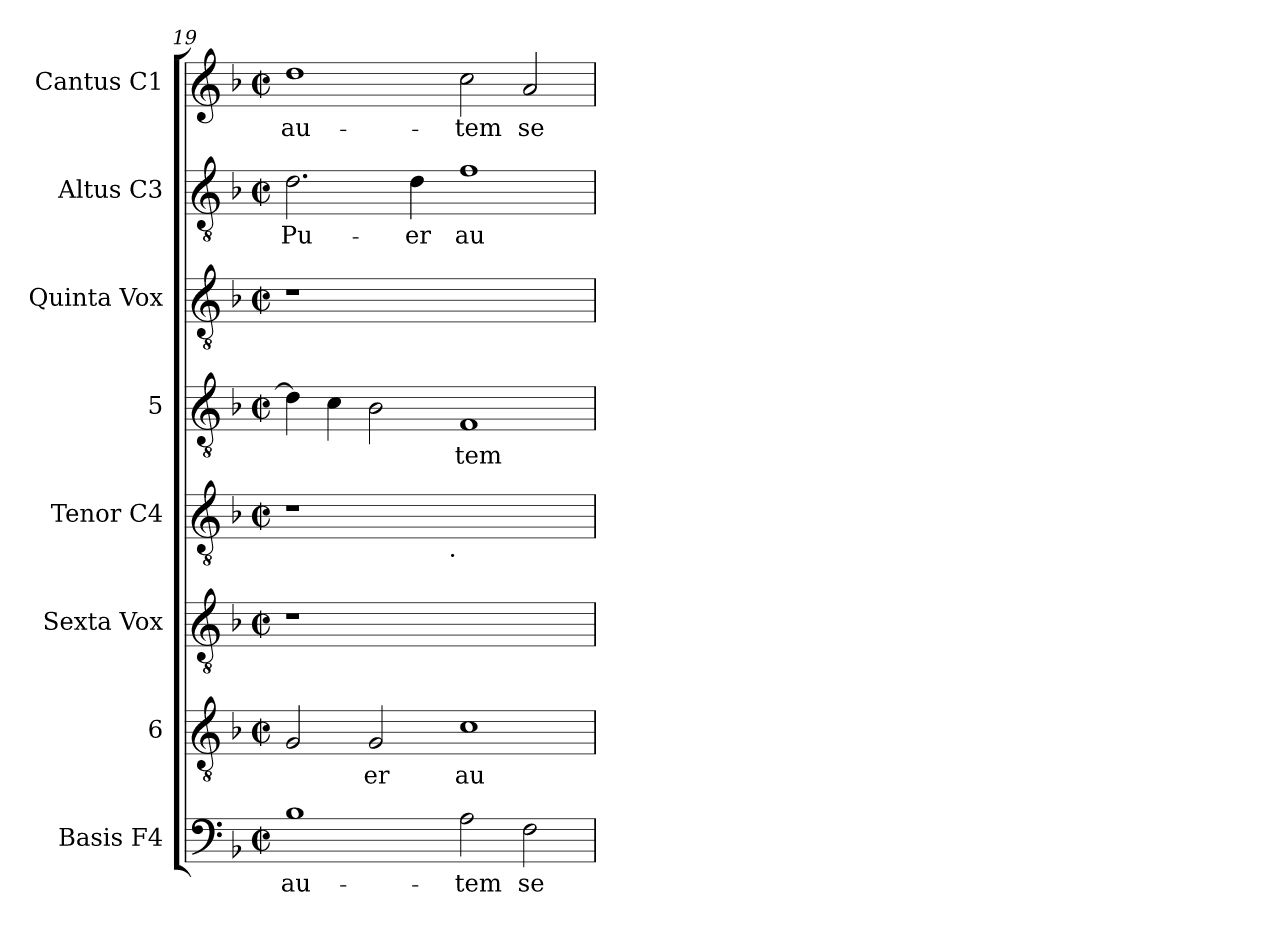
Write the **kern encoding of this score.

**kern	**text	**kern	**text	**kern	**kern	**kern	**text	**kern	**kern	**text	**kern	**text
*part8	*part8	*part7	*part7	*part6	*part5	*part4	*part4	*part3	*part2	*part2	*part1	*part1
*staff8	*staff8	*staff7	*staff7	*staff6	*staff5	*staff4	*staff4	*staff3	*staff2	*staff2	*staff1	*staff1
*I"Basis  F4	*	*I"6	*	*I"Sexta  Vox	*I"Tenor  C4	*I"5	*	*I"Quinta  Vox	*I"Altus  C3	*	*I"Cantus  C1	*
*I'B	*	*	*	*	*I'T	*	*	*	*I'A	*	*I'C	*
*clefF4	*	*clefGv2	*	*clefGv2	*clefGv2	*clefGv2	*	*clefGv2	*clefGv2	*	*clefG2	*
*k[b-]	*	*k[b-]	*	*k[b-]	*k[b-]	*k[b-]	*	*k[b-]	*k[b-]	*	*k[b-]	*
*F:	*	*F:	*	*F:	*F:	*F:	*	*F:	*F:	*	*F:	*
*M2/2	*	*M2/2	*	*M2/2	*M2/2	*M2/2	*	*M2/2	*M2/2	*	*M2/2	*
*met(c|)	*	*met(c|)	*	*met(c|)	*met(c|)	*met(c|)	*	*met(c|)	*met(c|)	*	*met(c|)	*
=19	=19	=19	=19	=19	=19	=19	=19	=19	=19	=19	=19	=19
!	!LO:LY:b:cj	!	!LO:LY:b:cj	!	!	!	!LO:LY:b:cj	!	!	!LO:LY:b:cj	!	!LO:LY:b:cj
*	*	*	*	*	*^	*	*	*	*	*	*	*
1B-	au-	2G/	--	1r	1r	2ryy	4d\]	--	1r	2.d\	Pu-	1dd	au-
!	!	!	!	!	!	!	!	!LO:LY:b:cj	!	!	!	!	!
.	.	.	.	.	.	.	4c\	--	.	.	.	.	.
!	!	!	!LO:LY:b:cj	!	!	!	!	!LO:LY:b:cj	!	!	!	!	!
.	.	2G/	-er	.	.	4...ryy	2B-\	--	.	.	.	.	.
!	!	!	!	!	!	!	!	!	!	!	!LO:LY:b:cj	!	!
.	.	.	.	.	.	.	.	.	.	4d\	-er	.	.
!	!	!	!	!	!	!LO:TX:b:t=.	!	!	!	!	!	!	!
.	.	.	.	.	.	1ryy	.	.	.	.	.	.	.
!	!LO:LY:b:cj	!	!LO:LY:b:cj	!	!	!	!	!LO:LY:b:cj	!	!	!LO:LY:b:cj	!	!LO:LY:b:cj
2A\	-tem	1c	au-	1ryy	1ryy	.	1F	-tem	1ryy	1f	au-	2cc\	-tem
!	!LO:LY:b:cj	!	!	!	!	!	!	!	!	!	!	!	!LO:LY:b:cj
2F\	se-	.	.	.	.	.	.	.	.	.	.	2a/	se-
.	.	.	.	.	.	32ryy	.	.	.	.	.	.	.
*	*	*	*	*	*v	*v	*	*	*	*	*	*	*
=	=	=	=	=	=	=	=	=	=	=	=	=
*-	*-	*-	*-	*-	*-	*-	*-	*-	*-	*-	*-	*-
